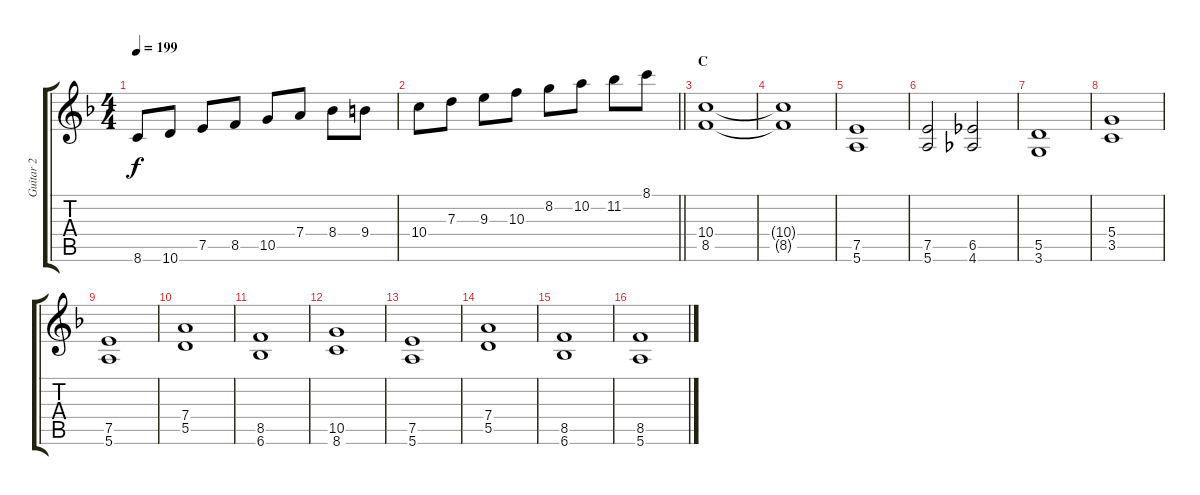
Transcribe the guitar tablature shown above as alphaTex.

\track ("Guitar 2" "Guitar 2") {instrument distortionguitar}
\staff {score tabs}
\tuning (E4 B3 G3 D3 A2 E2) {hide}
\ts (4 4)
\tempo 199
\clef g2
\ks f
8.6.8{dy f} 10.6.8 7.5.8 8.5.8 10.5.8 7.4.8 8.4.8 9.4.8 |
\barLineRight lightlight
10.4.8 7.3.8 9.3.8 10.3.8 8.2.8 10.2.8 11.2.8 8.1.8 |
\section ("" "C")
(10.4 8.5).1 |
(10.4{t} 8.5{t}).1 |
(7.5 5.6).1 |
(7.5 5.6).2 (6.5 4.6).2 |
(5.5 3.6).1 |
(5.4 3.5).1 |
(7.5 5.6).1 |
(7.4 5.5).1 |
(8.5 6.6).1 |
(10.5 8.6).1 |
(7.5 5.6).1 |
(7.4 5.5).1 |
(8.5 6.6).1 |
(8.5 5.6).1
